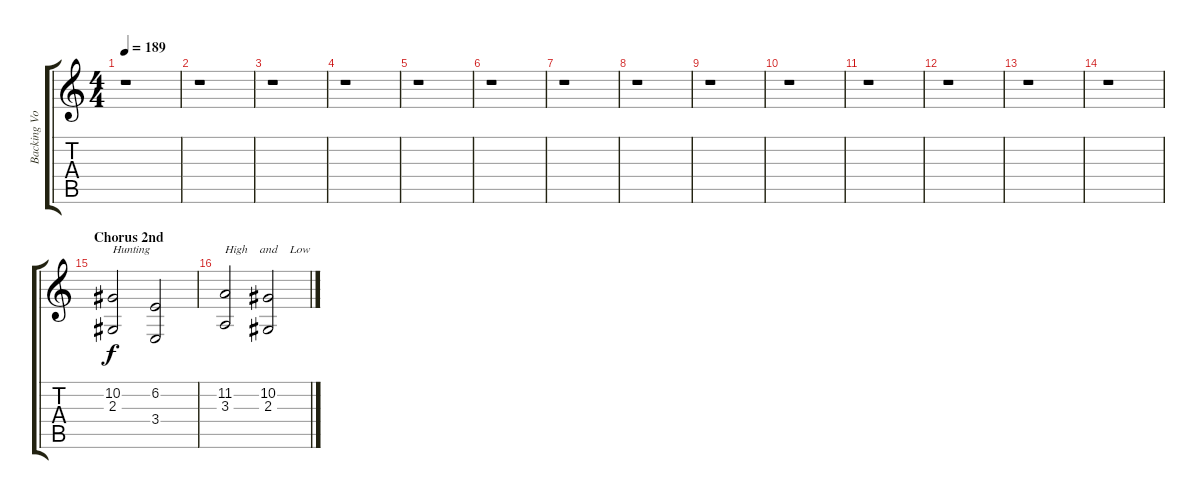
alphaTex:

\track ("Backing Vocals" "Backing Vo") {instrument stringensemble1}
\staff {score tabs}
\tuning (Eb4 Bb3 Gb3 Db3 Ab2 Eb2) {hide}
\ts (4 4)
\tempo 189
\clef g2
\ks c
r.1{dy f} |
r.1 |
r.1 |
r.1 |
r.1 |
r.1 |
r.1 |
r.1 |
r.1 |
r.1 |
r.1 |
r.1 |
r.1 |
r.1 |
\section ("" "Chorus 2nd")
(10.2 2.3).2{txt "Hunting"} (6.2 3.4).2 |
(11.2 3.3).2{txt "High    and    Low"} (10.2 2.3).2
